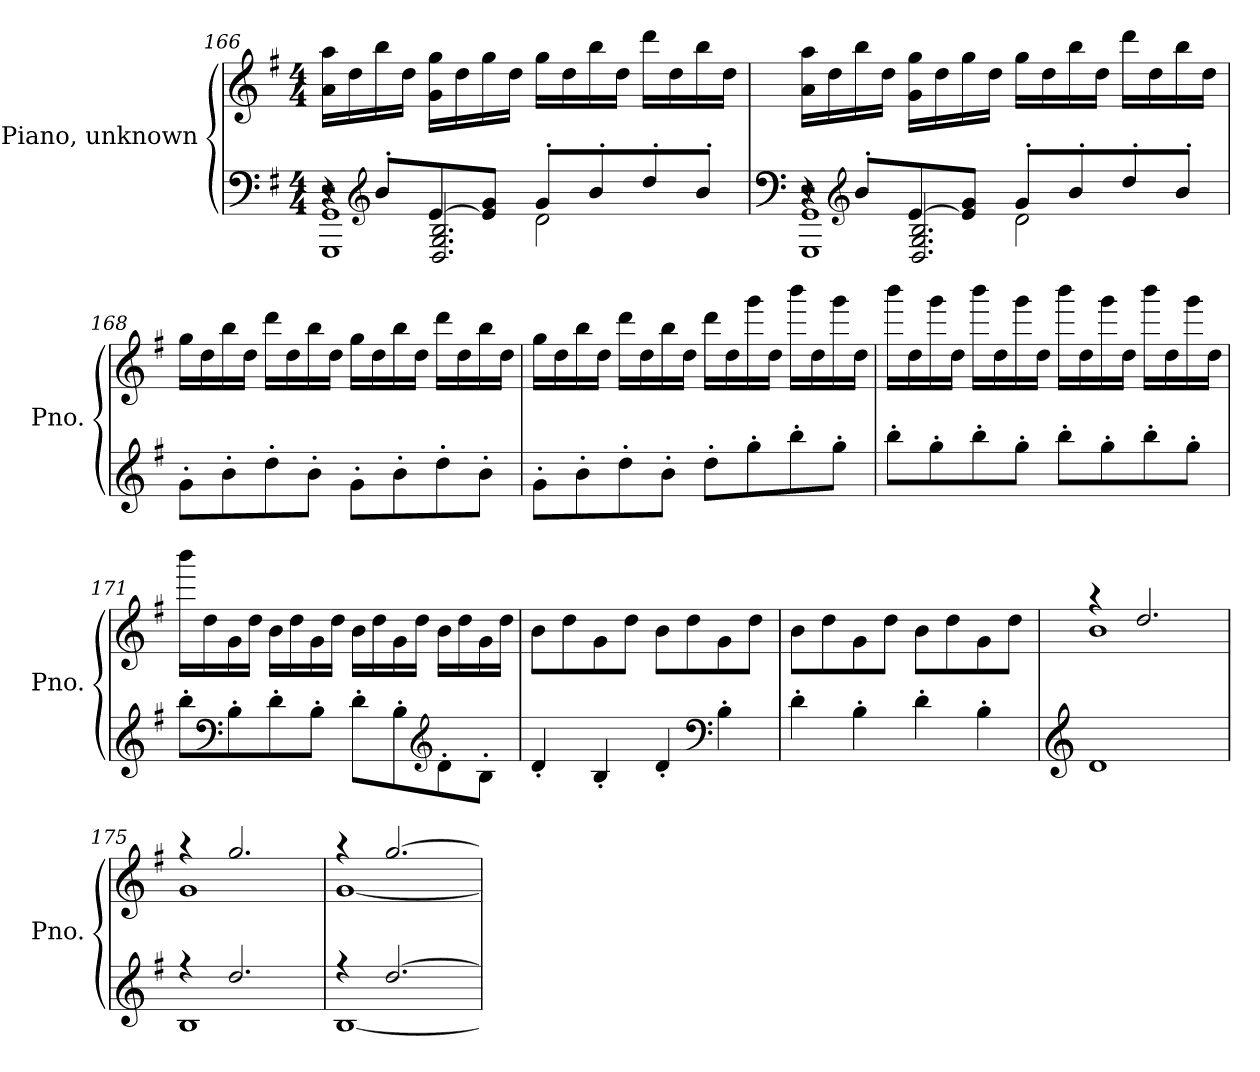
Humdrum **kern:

**kern	**kern
*part1	*part1
*staff2	*staff1
*I"Piano, unknown	*
*I'Pno.	*
!!LO:PB:g=z
*clefF4	*clefG2
*k[f#]	*k[f#]
*M4/4	*M4/4
=166	=166
*^	*
*	*^	*
*	*	*^	*
8r	2r	4r	1GGG 1GG	16a\ 16aa\LL
.	.	.	.	16dd\
*clefG2	*	*	*	*
8b'/L	.	.	.	16bb\
.	.	.	.	16dd\JJ
[8e/	.	2.D/ 2.G/ 2.B/	.	16g\ 16gg\LL
.	.	.	.	16dd\
8e/] 8g/J	.	.	.	16gg\
.	.	.	.	16dd\JJ
8g'/L	2d\	.	.	16gg\LL
.	.	.	.	16dd\
8b'/	.	.	.	16bb\
.	.	.	.	16dd\JJ
8dd'/	.	.	.	16ddd\LL
.	.	.	.	16dd\
8b'/J	.	.	.	16bb\
.	.	.	.	16dd\JJ
=167	=167	=167	=167	=167
*clefF4	*	*	*	*
8r	2r	4r	1GGG 1GG	16a\ 16aa\LL
.	.	.	.	16dd\
*clefG2	*	*	*	*
8b'/L	.	.	.	16bb\
.	.	.	.	16dd\JJ
[8e/	.	2.D/ 2.G/ 2.B/	.	16g\ 16gg\LL
.	.	.	.	16dd\
8e/] 8g/J	.	.	.	16gg\
.	.	.	.	16dd\JJ
8g'/L	2d\	.	.	16gg\LL
.	.	.	.	16dd\
8b'/	.	.	.	16bb\
.	.	.	.	16dd\JJ
8dd'/	.	.	.	16ddd\LL
.	.	.	.	16dd\
8b'/J	.	.	.	16bb\
.	.	.	.	16dd\JJ
*v	*v	*v	*v	*
!!LO:LB:g=z
=168	=168
8g'\L	16gg\LL
.	16dd\
8b'\	16bb\
.	16dd\JJ
8dd'\	16ddd\LL
.	16dd\
8b'\J	16bb\
.	16dd\JJ
8g'\L	16gg\LL
.	16dd\
8b'\	16bb\
.	16dd\JJ
8dd'\	16ddd\LL
.	16dd\
8b'\J	16bb\
.	16dd\JJ
=169	=169
8g'\L	16gg\LL
.	16dd\
8b'\	16bb\
.	16dd\JJ
8dd'\	16ddd\LL
.	16dd\
8b'\J	16bb\
.	16dd\JJ
8dd'\L	16ddd\LL
.	16dd\
8gg'\	16ggg\
.	16dd\JJ
8bb'\	16bbb\LL
.	16dd\
8gg'\J	16ggg\
.	16dd\JJ
!!LO:LB:g=z
=170	=170
8bb'\L	16bbb\LL
.	16dd\
8gg'\	16ggg\
.	16dd\JJ
8bb'\	16bbb\LL
.	16dd\
8gg'\J	16ggg\
.	16dd\JJ
8bb'\L	16bbb\LL
.	16dd\
8gg'\	16ggg\
.	16dd\JJ
8bb'\	16bbb\LL
.	16dd\
8gg'\J	16ggg\
.	16dd\JJ
=171	=171
8bb'\L	16bbb\LL
.	16dd\
*clefF4	*
8B'\	16g\
.	16dd\JJ
8d'\	16b\LL
.	16dd\
8B'\J	16g\
.	16dd\JJ
8d'\L	16b\LL
.	16dd\
8B'\	16g\
.	16dd\JJ
*clefG2	*
8d'\	16b\LL
.	16dd\
8B'\J	16g\
.	16dd\JJ
=172	=172
4d'/	8b\L
.	8dd\
4B'/	8g\
.	8dd\J
4d'/	8b\L
.	8dd\
*clefF4	*
4B'\	8g\
.	8dd\J
!!LO:LB:g=z
=173	=173
4d'\	8b\L
.	8dd\
4B'\	8g\
.	8dd\J
4d'\	8b\L
.	8dd\
4B'\	8g\
.	8dd\J
=174	=174
*clefG2	*
*	*^
1d	4r	1b
.	2.dd/	.
=175	=175	=175
*^	*	*
4r	1B	4r	1g
2.dd/	.	2.gg/	.
=176	=176	=176	=176
4r	[1B	4r	[1g
[2.dd/	.	[2.gg/	.
*v	*v	*	*
*	*v	*v
=	=
*-	*-
